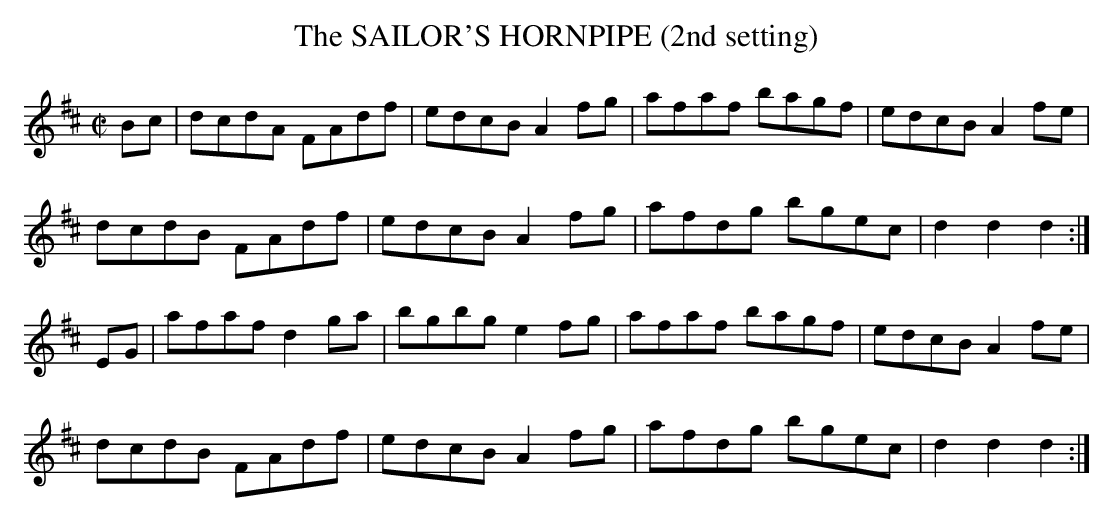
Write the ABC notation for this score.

X:1
T:SAILOR'S HORNPIPE (2nd setting), The
L:1/8
M:C|
L:1/8
K:D
Bc|dcdA FAdf|edcB A2fg|afaf bagf|edcB A2fe|
dcdB FAdf|edcB A2fg|afdg bgec|d2d2d2:|
EG|afaf d2ga|bgbg e2fg|afaf bagf|edcB A2fe|
dcdB FAdf|edcB A2fg|afdg bgec|d2d2d2:|
